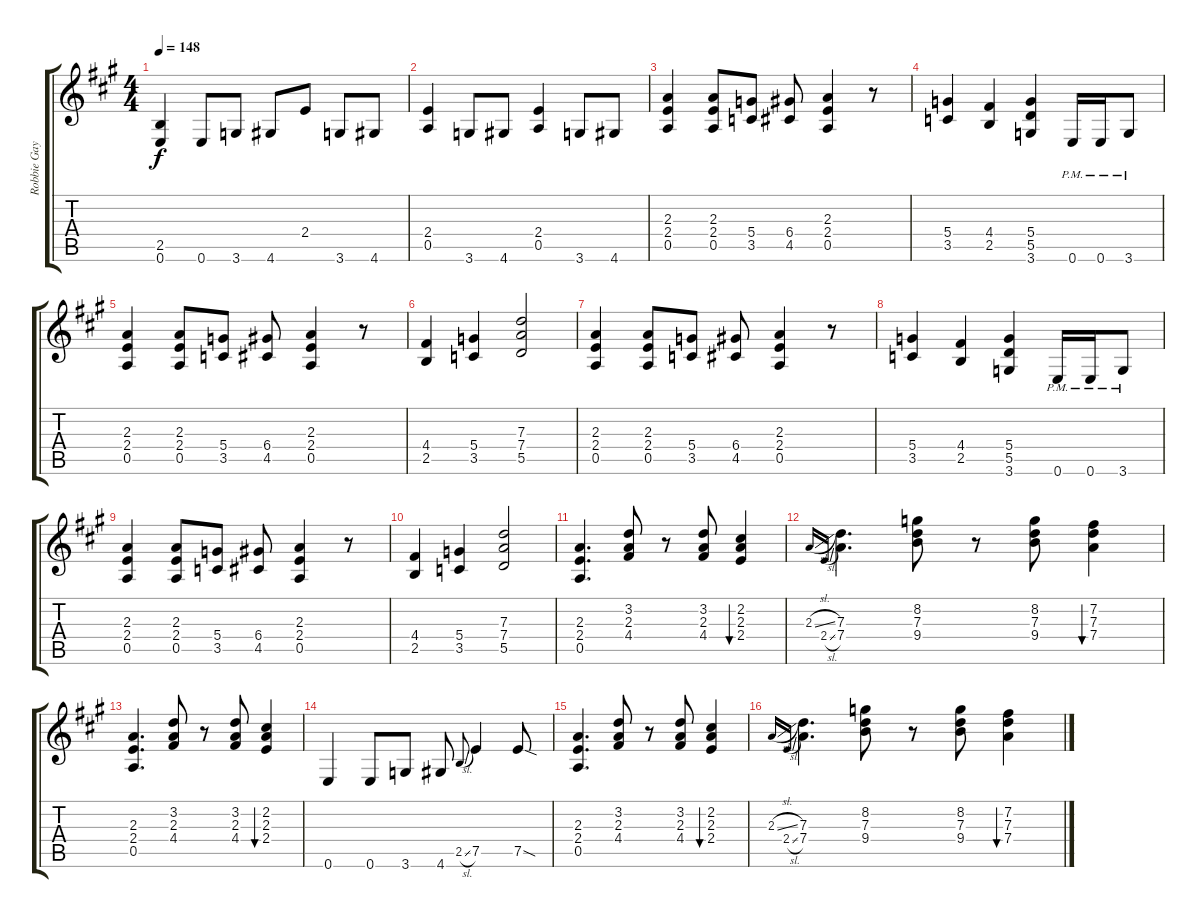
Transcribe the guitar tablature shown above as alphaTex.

\track ("Robbie Gay Guitar" "Robbie Gay") {instrument overdrivenguitar}
\staff {score tabs}
\tuning (E4 B3 G3 D3 A2 E2) {hide}
\ts (4 4)
\tempo 148
\clef g2
\ks a
(2.5 0.6).4{dy f} 0.6.8 3.6.8 4.6.8 2.4.8 3.6.8 4.6.8 |
(2.4 0.5).4 3.6.8 4.6.8 (2.4 0.5).4 3.6.8 4.6.8 |
(2.3 2.4 0.5).4 (2.3 2.4 0.5).8 (5.4 3.5).8 (6.4 4.5).8 (2.3 2.4 0.5).4 r.8 |
(5.4 3.5).4 (4.4 2.5).4 (5.4 5.5 3.6).4 0.6{pm}.16 0.6{pm}.16 3.6{pm}.8 |
(2.3 2.4 0.5).4 (2.3 2.4 0.5).8 (5.4 3.5).8 (6.4 4.5).8 (2.3 2.4 0.5).4 r.8 |
(4.4 2.5).4 (5.4 3.5).4 (7.3 7.4 5.5).2 |
(2.3 2.4 0.5).4 (2.3 2.4 0.5).8 (5.4 3.5).8 (6.4 4.5).8 (2.3 2.4 0.5).4 r.8 |
(5.4 3.5).4 (4.4 2.5).4 (5.4 5.5 3.6).4 0.6{pm}.16 0.6{pm}.16 3.6{pm}.8 |
(2.3 2.4 0.5).4 (2.3 2.4 0.5).8 (5.4 3.5).8 (6.4 4.5).8 (2.3 2.4 0.5).4 r.8 |
(4.4 2.5).4 (5.4 3.5).4 (7.3 7.4 5.5).2 |
(2.3 2.4 0.5).4{d instrument electricguitarclean} (3.2 2.3 4.4).8 r.8 (3.2 2.3 4.4).8 (2.2 2.3 2.4).4{bu 60} |
2.3{sl}.16{gr onbeat} 2.4{sl}.16{gr onbeat} (7.3 7.4).4{d} (8.2 7.3 9.4).8 r.8 (8.2 7.3 9.4).8 (7.2 7.3 7.4).4{bu 60} |
(2.3 2.4 0.5).4{d} (3.2 2.3 4.4).8 r.8 (3.2 2.3 4.4).8 (2.2 2.3 2.4).4{bu 60} |
0.6.4{instrument overdrivenguitar} 0.6.8 3.6.8 4.6.8 2.5{sl}.8{gr onbeat} 7.5.4 7.5{sod}.8 |
(2.3 2.4 0.5).4{d instrument electricguitarclean} (3.2 2.3 4.4).8 r.8 (3.2 2.3 4.4).8 (2.2 2.3 2.4).4{bu 60} |
2.3{sl}.16{gr onbeat} 2.4{sl}.16{gr onbeat} (7.3 7.4).4{d} (8.2 7.3 9.4).8 r.8 (8.2 7.3 9.4).8 (7.2 7.3 7.4).4{bu 60}
